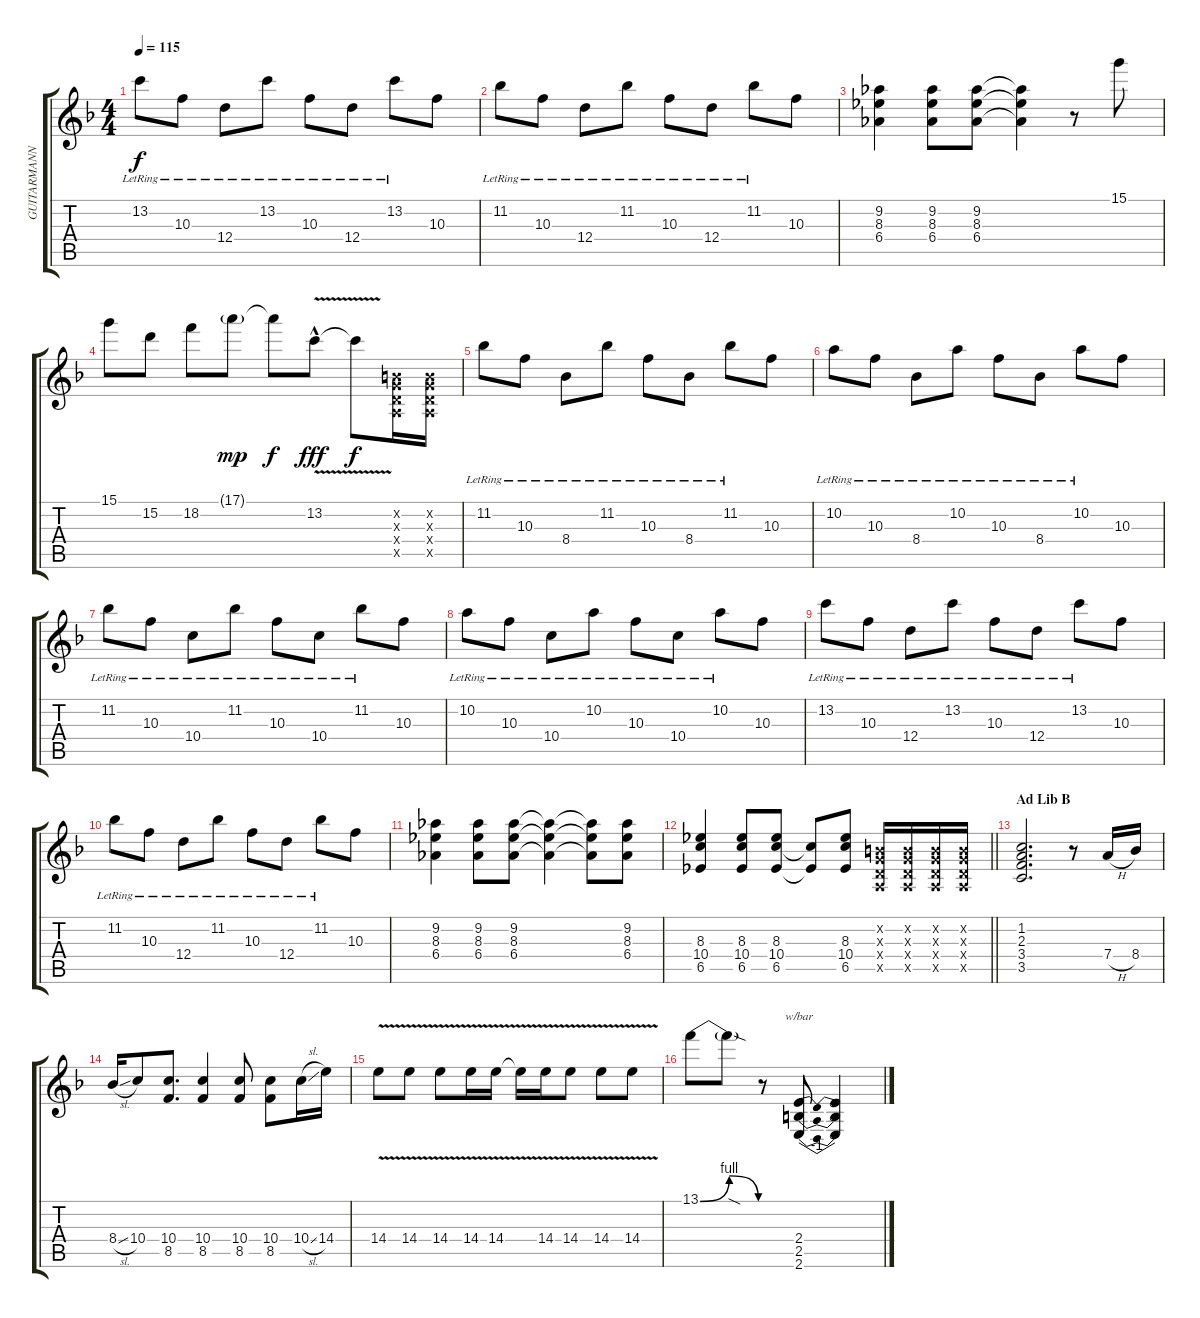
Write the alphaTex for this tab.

\track ("GUITARMANN" "GUITARMANN") {instrument electricguitarclean}
\staff {score tabs}
\tuning (E4 B3 G3 D3 A2 D2) {hide}
\ts (4 4)
\tempo 115
\clef g2
\ks f
13.2{lr}.8{dy f} 10.3{lr}.8 12.4{lr}.8 13.2{lr}.8 10.3{lr}.8 12.4{lr}.8 13.2{lr}.8 10.3.8 |
11.2{lr}.8 10.3{lr}.8 12.4{lr}.8 11.2{lr}.8 10.3{lr}.8 12.4{lr}.8 11.2{lr}.8 10.3.8 |
(9.2 8.3 6.4).4 (9.2 8.3 6.4).8 (9.2 8.3 6.4).8 (9.2{t} 8.3{t} 6.4{t}).4 r.8 15.1.8 |
15.1.8 15.2.8 18.2.8 17.1{g}.8{dy mp} 17.1{t}.8{dy f} 13.2{v hac}.8{dy fff} 13.2{t}.8{dy f} (0.2{x} 0.3{x} 0.4{x} 0.5{x}).16 (0.2{x} 0.3{x} 0.4{x} 0.5{x}).16 |
11.2{lr}.8 10.3{lr}.8 8.4{lr}.8 11.2{lr}.8 10.3{lr}.8 8.4{lr}.8 11.2{lr}.8 10.3.8 |
10.2{lr}.8 10.3{lr}.8 8.4{lr}.8 10.2{lr}.8 10.3{lr}.8 8.4{lr}.8 10.2{lr}.8 10.3.8 |
11.2{lr}.8 10.3{lr}.8 10.4{lr}.8 11.2{lr}.8 10.3{lr}.8 10.4{lr}.8 11.2{lr}.8 10.3.8 |
10.2{lr}.8 10.3{lr}.8 10.4{lr}.8 10.2{lr}.8 10.3{lr}.8 10.4{lr}.8 10.2{lr}.8 10.3.8 |
13.2{lr}.8 10.3{lr}.8 12.4{lr}.8 13.2{lr}.8 10.3{lr}.8 12.4{lr}.8 13.2{lr}.8 10.3.8 |
11.2{lr}.8 10.3{lr}.8 12.4{lr}.8 11.2{lr}.8 10.3{lr}.8 12.4{lr}.8 11.2{lr}.8 10.3.8 |
(9.2 8.3 6.4).4 (9.2 8.3 6.4).8 (9.2 8.3 6.4).8 (9.2{t} 8.3{t} 6.4{t}).4 (9.2{t} 8.3{t} 6.4{t}).8 (9.2 8.3 6.4).8 |
\barLineRight lightlight
(8.3 10.4 6.5).4 (8.3 10.4 6.5).8 (8.3 10.4 6.5).8 (10.4{t} 6.5{t}).8 (8.3 10.4 6.5).8 (0.2{x} 0.3{x} 0.4{x} 0.5{x}).16 (0.2{x} 0.3{x} 0.4{x} 0.5{x}).16 (0.2{x} 0.3{x} 0.4{x} 0.5{x}).16 (0.2{x} 0.3{x} 0.4{x} 0.5{x}).16 |
\section ("" "Ad Lib B")
(1.2 2.3 3.4 3.5).2{d} r.8 7.4{h}.16 8.4.16 |
8.4{sl}.16 10.4.8 (10.4 8.5).8{d} (10.4 8.5).4 (10.4 8.5).8 (10.4 8.5).8 10.4{sl}.16 14.4.16 |
14.4{v}.8 14.4{v}.8 14.4{v}.8 14.4{v}.16 14.4{v}.16 14.4{t}.16 14.4{v}.16 14.4{v}.8 14.4{v}.8 14.4{v}.8 |
13.1{be (bendrelease 0 0 15 4 45 4 60 0)}.8 13.1{sod t}.8 r.8 (2.4 2.5 2.6).8{tbe (dip default 0 0 30 -4 60 0)} (2.4{t} 2.5{t} 2.6{t}).2
